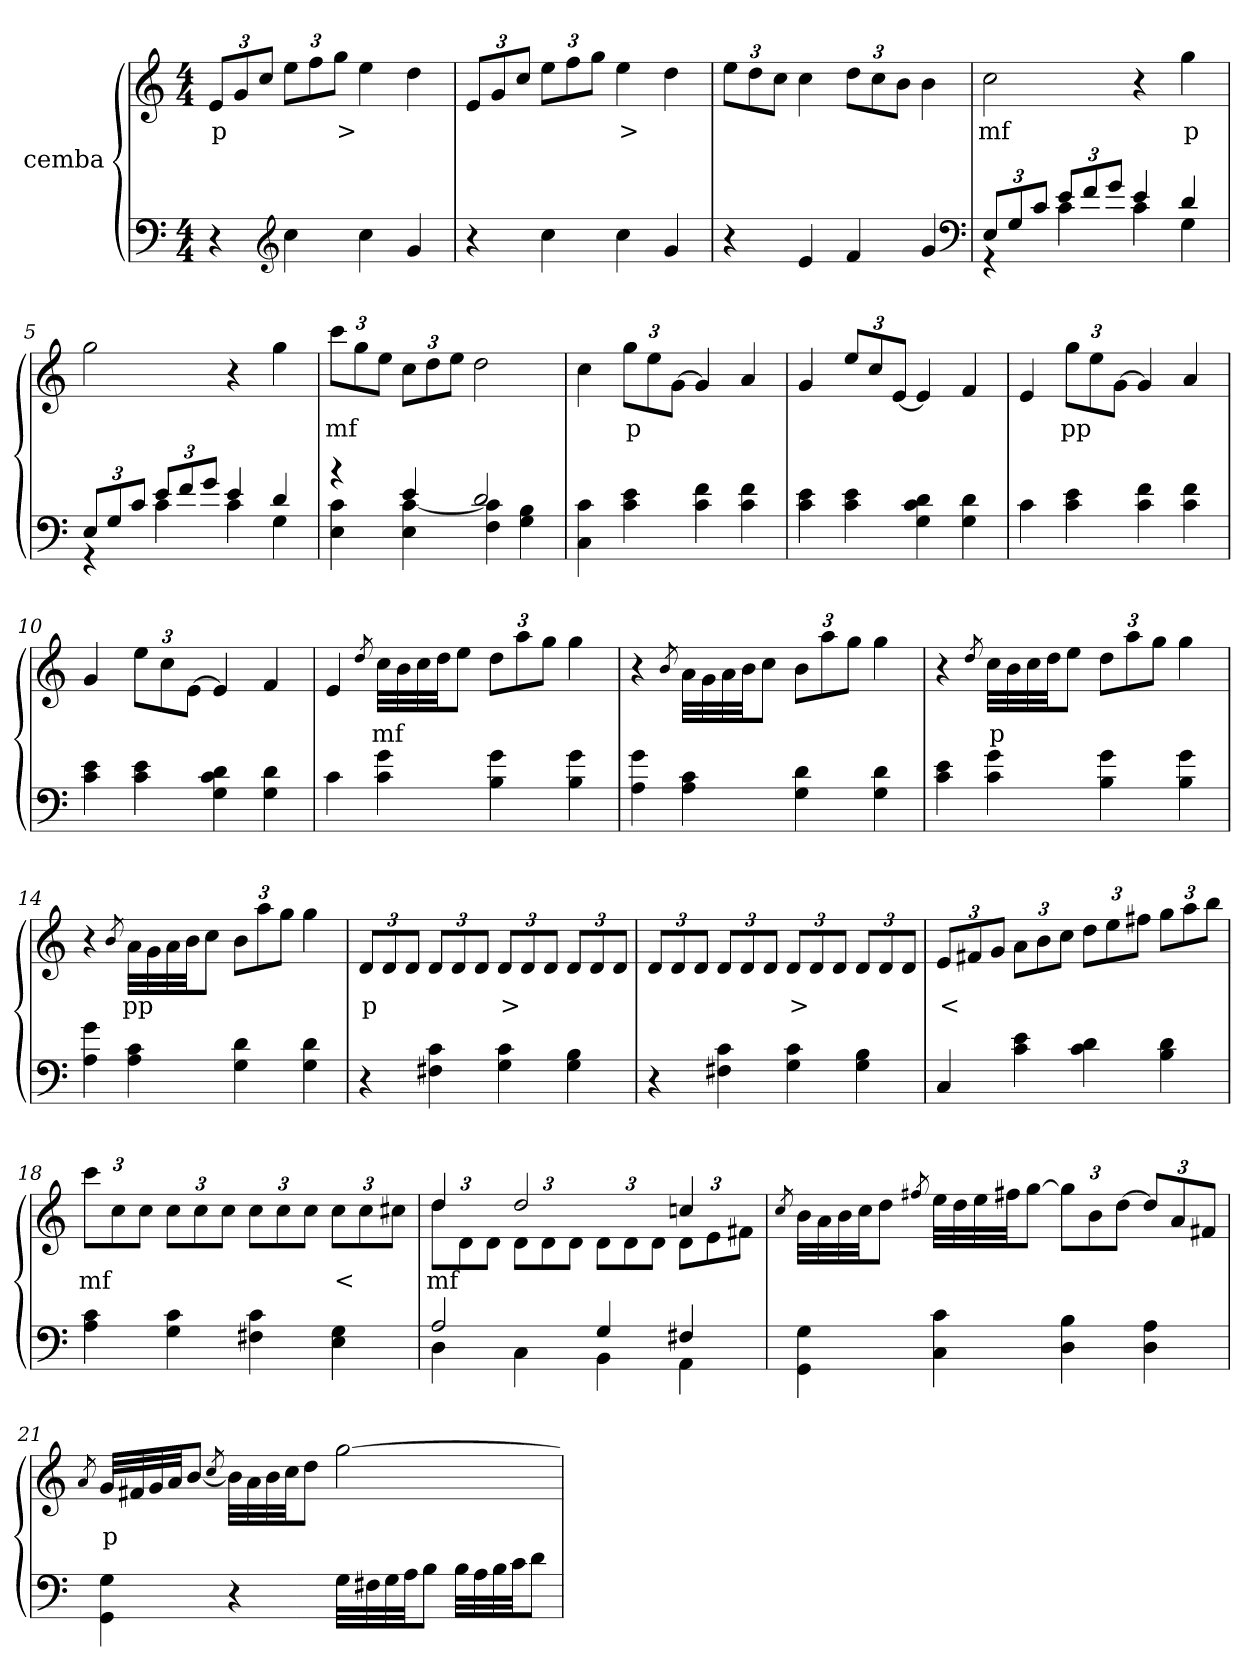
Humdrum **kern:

**kern	**kern	**text
*part2	*part1	*part1
*staff2	*staff1	*staff1
*I"cemba	*I"cemba	*
*clefF4	*clefG2	*
*k[]	*k[]	*
*C:	*C:	*
*M4/4	*M4/4	*
=1	=1	=1
4r	12e/L	p
.	12g/	.
.	12cc/J	.
*clefG2	*	*
4cc\	12ee\L	.
.	12ff\	.
.	12gg\J	>
4cc\	4ee\	.
4g/	4dd\	.
=2	=2	=2
4r	12e/L	.
.	12g/	.
.	12cc/J	.
4cc\	12ee\L	.
.	12ff\	.
.	12gg\J	.
4cc\	4ee\	>
4g/	4dd\	.
=3	=3	=3
4r	12ee\L	.
.	12dd\	.
.	12cc\J	.
4e/	4cc\	.
4f/	12dd\L	.
.	12cc\	.
.	12b\J	.
4g/	4b\	.
*clefF4	*	*
=4	=4	=4
*^	*	*
12E/L	4r	2cc\	mf
12G/	.	.	.
12c/J	.	.	.
12e/L	4c\	.	.
12f/	.	.	.
12g/J	.	.	.
4e/	4c\	4r	.
4d/	4G\	4gg\	p
=5	=5	=5	=5
12E/L	4r	2gg\	.
12G/	.	.	.
12c/J	.	.	.
12e/L	4c\	.	.
12f/	.	.	.
12g/J	.	.	.
4e/	4c\	4r	.
4d/	4G\	4gg\	.
=6	=6	=6	=6
4r	4E\ 4c\	12ccc\L	mf
.	.	12gg\	.
.	.	12ee\J	.
4e/	4E\ [4c\	12cc\L	.
.	.	12dd\	.
.	.	12ee\J	.
2d/	4F\ 4c\]	2dd\	.
.	4G\ 4B\	.	.
*v	*v	*	*
=7	=7	=7
4C\ 4c\	4cc\	.
4c\ 4e\	12gg\L	p
.	12ee\	.
.	[12g\J	.
4c\ 4f\	4g/]	.
4c\ 4f\	4a/	.
=8	=8	=8
4c\ 4e\	4g/	.
4c\ 4e\	12ee/L	.
.	12cc/	.
.	[12e/J	.
4G\ 4c\ 4d\	4e/]	.
4G\ 4d\	4f/	.
=9	=9	=9
4c\	4e/	.
4c\ 4e\	12gg\L	pp
.	12ee\	.
.	[12g\J	.
4c\ 4f\	4g/]	.
4c\ 4f\	4a/	.
=10	=10	=10
4c\ 4e\	4g/	.
4c\ 4e\	12ee\L	.
.	12cc\	.
.	[12e\J	.
4G\ 4c\ 4d\	4e/]	.
4G\ 4d\	4f/	.
=11	=11	=11
4c\	4e/	.
.	8qdd/	.
4c\ 4g\	32cc\LLL	mf
.	32b\	.
.	32cc\	.
.	32dd\JJ	.
.	8ee\J	.
4B\ 4g\	12dd\L	.
.	12aa\	.
.	12gg\J	.
4B\ 4g\	4gg\	.
=12	=12	=12
4A\ 4g\	4r	.
.	8qb/	.
4A\ 4c\	32a\LLL	.
.	32g\	.
.	32a\	.
.	32b\JJ	.
.	8cc\J	.
4G\ 4d\	12b\L	.
.	12aa\	.
.	12gg\J	.
4G\ 4d\	4gg\	.
=13	=13	=13
4c\ 4e\	4r	.
.	8qdd/	.
4c\ 4g\	32cc\LLL	p
.	32b\	.
.	32cc\	.
.	32dd\JJ	.
.	8ee\J	.
4B\ 4g\	12dd\L	.
.	12aa\	.
.	12gg\J	.
4B\ 4g\	4gg\	.
=14	=14	=14
4A\ 4g\	4r	.
.	8qb/	.
4A\ 4c\	32a\LLL	pp
.	32g\	.
.	32a\	.
.	32b\JJ	.
.	8cc\J	.
4G\ 4d\	12b\L	.
.	12aa\	.
.	12gg\J	.
4G\ 4d\	4gg\	.
=15	=15	=15
4r	12d/L	p
.	12d/	.
.	12d/J	.
4F#X\ 4c\	12d/L	.
.	12d/	.
.	12d/J	.
4G\ 4c\	12d/L	>
.	12d/	.
.	12d/J	.
4G\ 4B\	12d/L	.
.	12d/	.
.	12d/J	.
=16	=16	=16
4r	12d/L	.
.	12d/	.
.	12d/J	.
4F#X\ 4c\	12d/L	.
.	12d/	.
.	12d/J	.
4G\ 4c\	12d/L	>
.	12d/	.
.	12d/J	.
4G\ 4B\	12d/L	.
.	12d/	.
.	12d/J	.
=17	=17	=17
4C/	12e/L	<
.	12f#X/	.
.	12g/J	.
4c\ 4e\	12a\L	.
.	12b\	.
.	12cc\J	.
4c\ 4d\	12dd\L	.
.	12ee\	.
.	12ff#\J	.
4B\ 4d\	12gg\L	.
.	12aa\	.
.	12bb\J	.
=18	=18	=18
4A\ 4c\	12ccc\L	mf
.	12cc\	.
.	12cc\J	.
4G\ 4c\	12cc\L	.
.	12cc\	.
.	12cc\J	.
4F#X\ 4c\	12cc\L	.
.	12cc\	.
.	12cc\J	.
4E\ 4G\	12cc\L	<
.	12cc\	.
.	12cc#X\J	.
=19	=19	=19
*^	*^	*
2A/	4D\	4dd/	12dd\L	mf
.	.	.	12d\	.
.	.	.	12d\J	.
.	4C\	2dd/	12d\L	.
.	.	.	12d\	.
.	.	.	12d\J	.
4G/	4BB\	.	12d\L	.
.	.	.	12d\	.
.	.	.	12d\J	.
4F#X/	4AA\	4ccn/	12d\L	.
.	.	.	12e\	.
.	.	.	12f#X\J	.
*v	*v	*	*	*
*	*v	*v	*
=20	=20	=20
.	8qcc/	.
4GG\ 4G\	32b\LLL	.
.	32a\	.
.	32b\	.
.	32cc\JJ	.
.	8dd\J	.
.	8qff#X/	.
4C\ 4c\	32ee\LLL	.
.	32dd\	.
.	32ee\	.
.	32ff#\JJ	.
.	[8gg\J	.
4D\ 4B\	12gg\L]	.
.	12b\	.
.	[12dd\J	.
4D\ 4A\	12dd/L]	.
.	12a/	.
.	12f#/J	.
=21	=21	=21
.	8qa/	.
4GG\ 4G\	32g/LLL	p
.	32f#X/	.
.	32g/	.
.	32a/JJ	.
.	[8b/J	.
.	8qcc/	.
4r	32b\LLL]	.
.	32a\	.
.	32b\	.
.	32cc\JJ	.
.	8dd\J	.
32G\LLL	[2gg\	.
32F#X\	.	.
32G\	.	.
32A\JJ	.	.
8B\J	.	.
32B\LLL	.	.
32A\	.	.
32B\	.	.
32c\JJ	.	.
8d\J	.	.
=	=	=
*-	*-	*-
